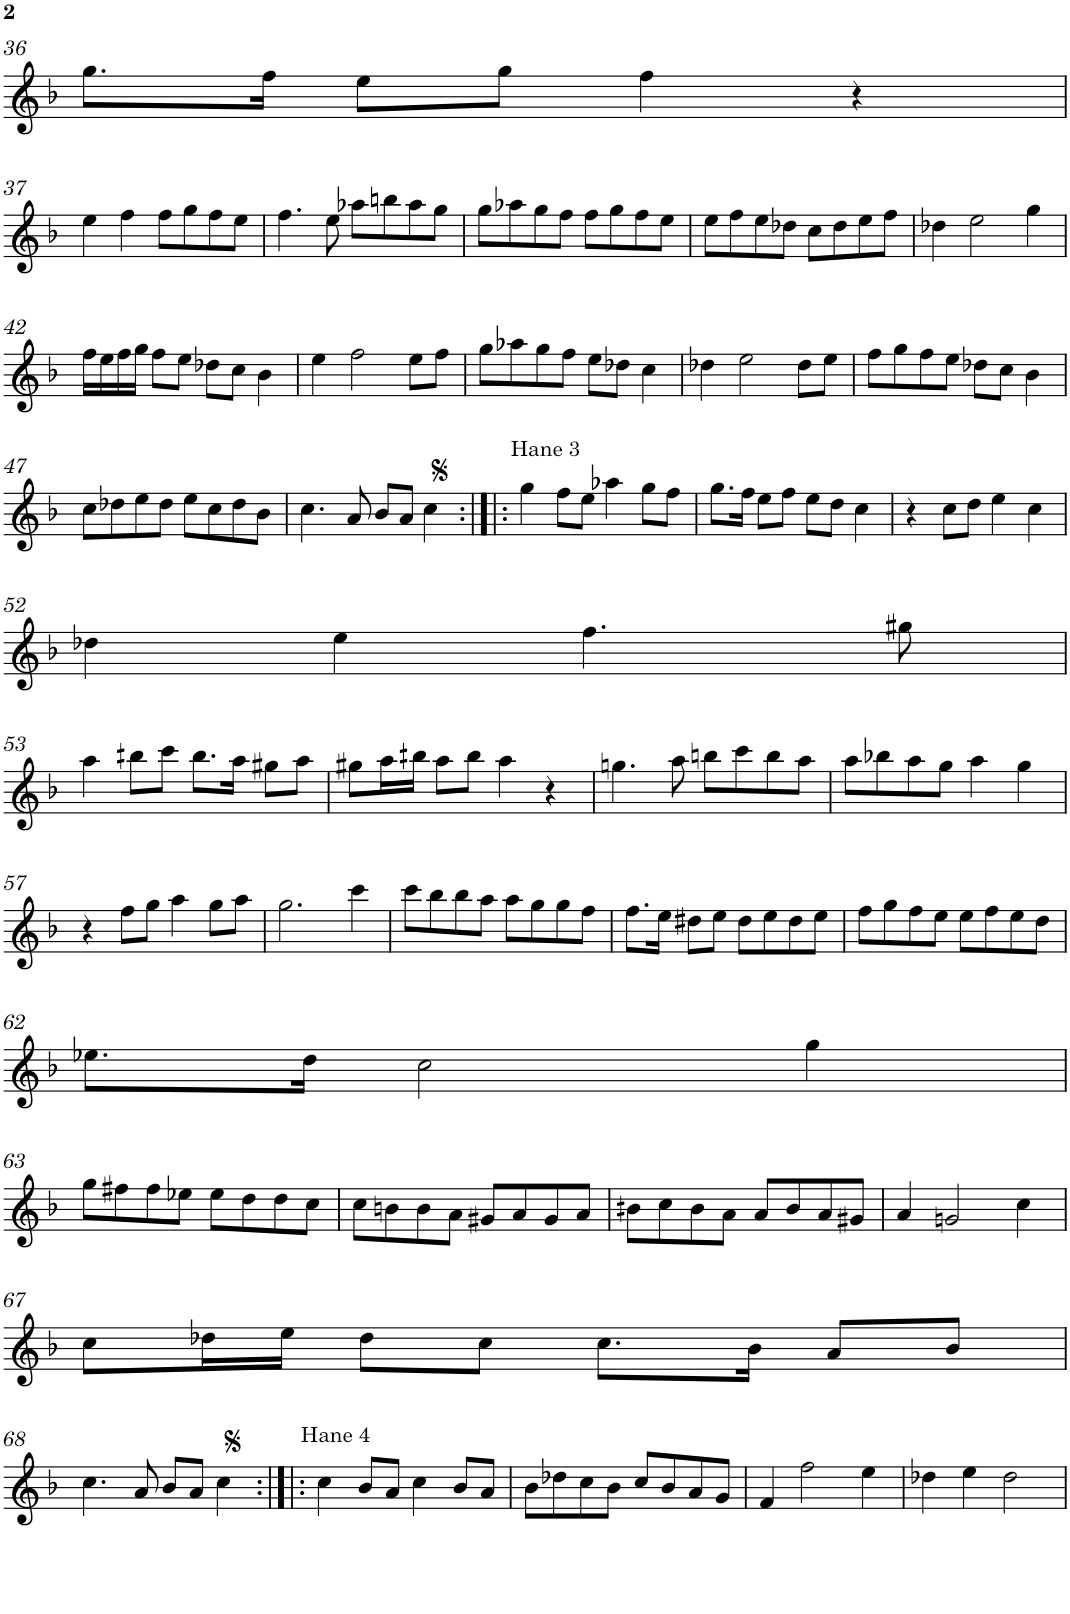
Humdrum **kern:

**kern
*part1
*staff1
*I"Piano
*I'Pno.
!!LO:PB:g=z
*clefG2
*k[b-]
*M4/4
*met(c)
=36
8.gg\L
16ff\Jk
8ee\L
8gg\J
4ff\
4r
!!LO:LB:g=z
=37
4ee\
4ff\
8ff\L
8gg\
8ff\
8ee\J
=38
4.ff\
8ee\
8aa-X\L
8bbn\
8aa-\
8gg\J
=39
8gg\L
8aa-X\
8gg\
8ff\J
8ff\L
8gg\
8ff\
8ee\J
=40
8ee\L
8ff\
8ee\
8dd-X\J
8cc\L
8dd-\
8ee\
8ff\J
=41
4dd-X\
2ee\
4gg\
!!LO:LB:g=z
=42
16ff\LL
16ee\
16ff\
16gg\JJ
8ff\L
8ee\J
8dd-X\L
8cc\J
4b-\
=43
4ee\
2ff\
8ee\L
8ff\J
=44
8gg\L
8aa-X\
8gg\
8ff\J
8ee\L
8dd-X\J
4cc\
=45
4dd-X\
2ee\
8dd-\L
8ee\J
=46
8ff\L
8gg\
8ff\
8ee\J
8dd-X\L
8cc\J
4b-\
!!LO:LB:g=z
=47
8cc\L
8dd-X\
8ee\
8dd-\J
8ee\L
8cc\
8dd-\
8b-\J
=48
4.cc\
8a/
8b-/L
8a/J
4cc\
=49:|!|:
!LO:TX:a:t=Hane 3
4gg\
8ff\L
8ee\J
4aa-X\
8gg\L
8ff\J
=50
8.gg\L
16ff\Jk
8ee\L
8ff\J
8ee\L
8dd\J
4cc\
=51
4r
8cc\L
8dd\J
4ee\
4cc\
!!LO:LB:g=z
=52
4dd-X\
4ee\
4.ff\
8gg#X\
!!LO:LB:g=z
=53
4aa\
8bbn\L
8ccc\J
8.bb\L
16aa\Jk
8gg#X\L
8aa\J
=54
8gg#X\L
16aa\L
16bbn\JJ
8aa\L
8bb\J
4aa\
4r
=55
4.ggn\
8aa\
8bbn\L
8ccc\
8bb\
8aa\J
=56
8aa\L
8bb-X\
8aa\
8gg\J
4aa\
4gg\
!!LO:LB:g=z
=57
4r
8ff\L
8gg\J
4aa\
8gg\L
8aa\J
=58
2.gg\
4ccc\
=59
8ccc\L
8bb-\
8bb-\
8aa\J
8aa\L
8gg\
8gg\
8ff\J
=60
8.ff\L
16ee\Jk
8dd#X\L
8ee\J
8dd#\L
8ee\
8dd#\
8ee\J
=61
8ff\L
8gg\
8ff\
8ee\J
8ee\L
8ff\
8ee\
8dd\J
!!LO:LB:g=z
=62
8.ee-X\L
16dd\Jk
2cc\
4gg\
!!LO:LB:g=z
=63
8gg\L
8ff#X\
8ff#\
8ee-X\J
8ee-\L
8dd\
8dd\
8cc\J
=64
8cc\L
8bn\
8b\
8a\J
8g#X/L
8a/
8g#/
8a/J
=65
8bn\L
8cc\
8b\
8a\J
8a/L
8b/
8a/
8g#X/J
=66
4a/
2gn/
4cc\
!!LO:LB:g=z
=67
8cc\L
16dd-X\L
16ee\JJ
8dd-\L
8cc\J
8.cc\L
16b-\Jk
8a/L
8b-/J
!!LO:LB:g=z
=68
4.cc\
8a/
8b-/L
8a/J
4cc\
=69:|!|:
!LO:TX:a:t=Hane 4
4cc\
8b-/L
8a/J
4cc\
8b-/L
8a/J
=70
8b-\L
8dd-X\
8cc\
8b-\J
8cc/L
8b-/
8a/
8g/J
=71
4f/
2ff\
4ee\
=72
4dd-X\
4ee\
2dd-\
=
*-
